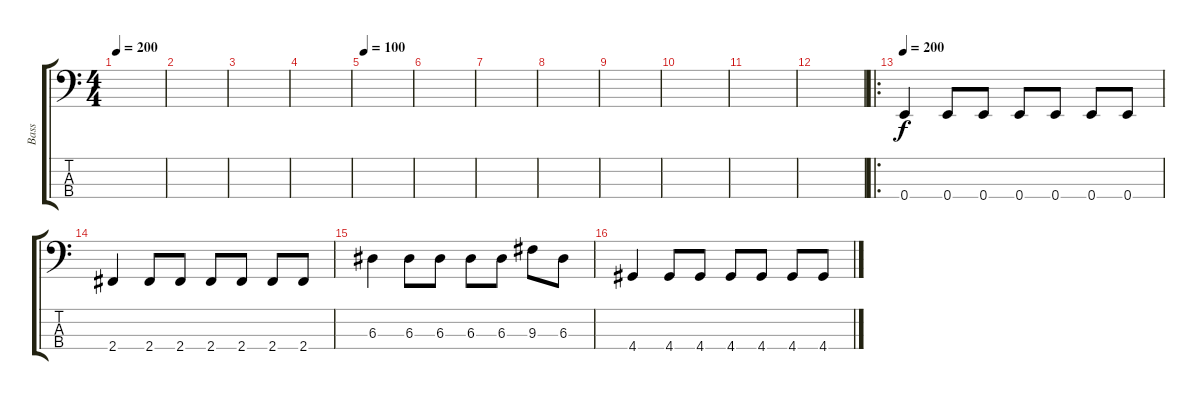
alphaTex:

\track ("Bass" "Bass") {instrument electricbassfinger}
\staff {score tabs}
\tuning (G2 D2 A1 E1) {hide}
\ts (4 4)
\tempo 200
\clef f4
\ks c
|
|
|
|
\tempo 100
|
|
|
|
|
|
|
|
\ro
\tempo 200
0.4.4 0.4.8 0.4.8 0.4.8 0.4.8 0.4.8 0.4.8 |
2.4.4 2.4.8 2.4.8 2.4.8 2.4.8 2.4.8 2.4.8 |
6.3.4 6.3.8 6.3.8 6.3.8 6.3.8 9.3.8 6.3.8 |
4.4.4 4.4.8 4.4.8 4.4.8 4.4.8 4.4.8 4.4.8
